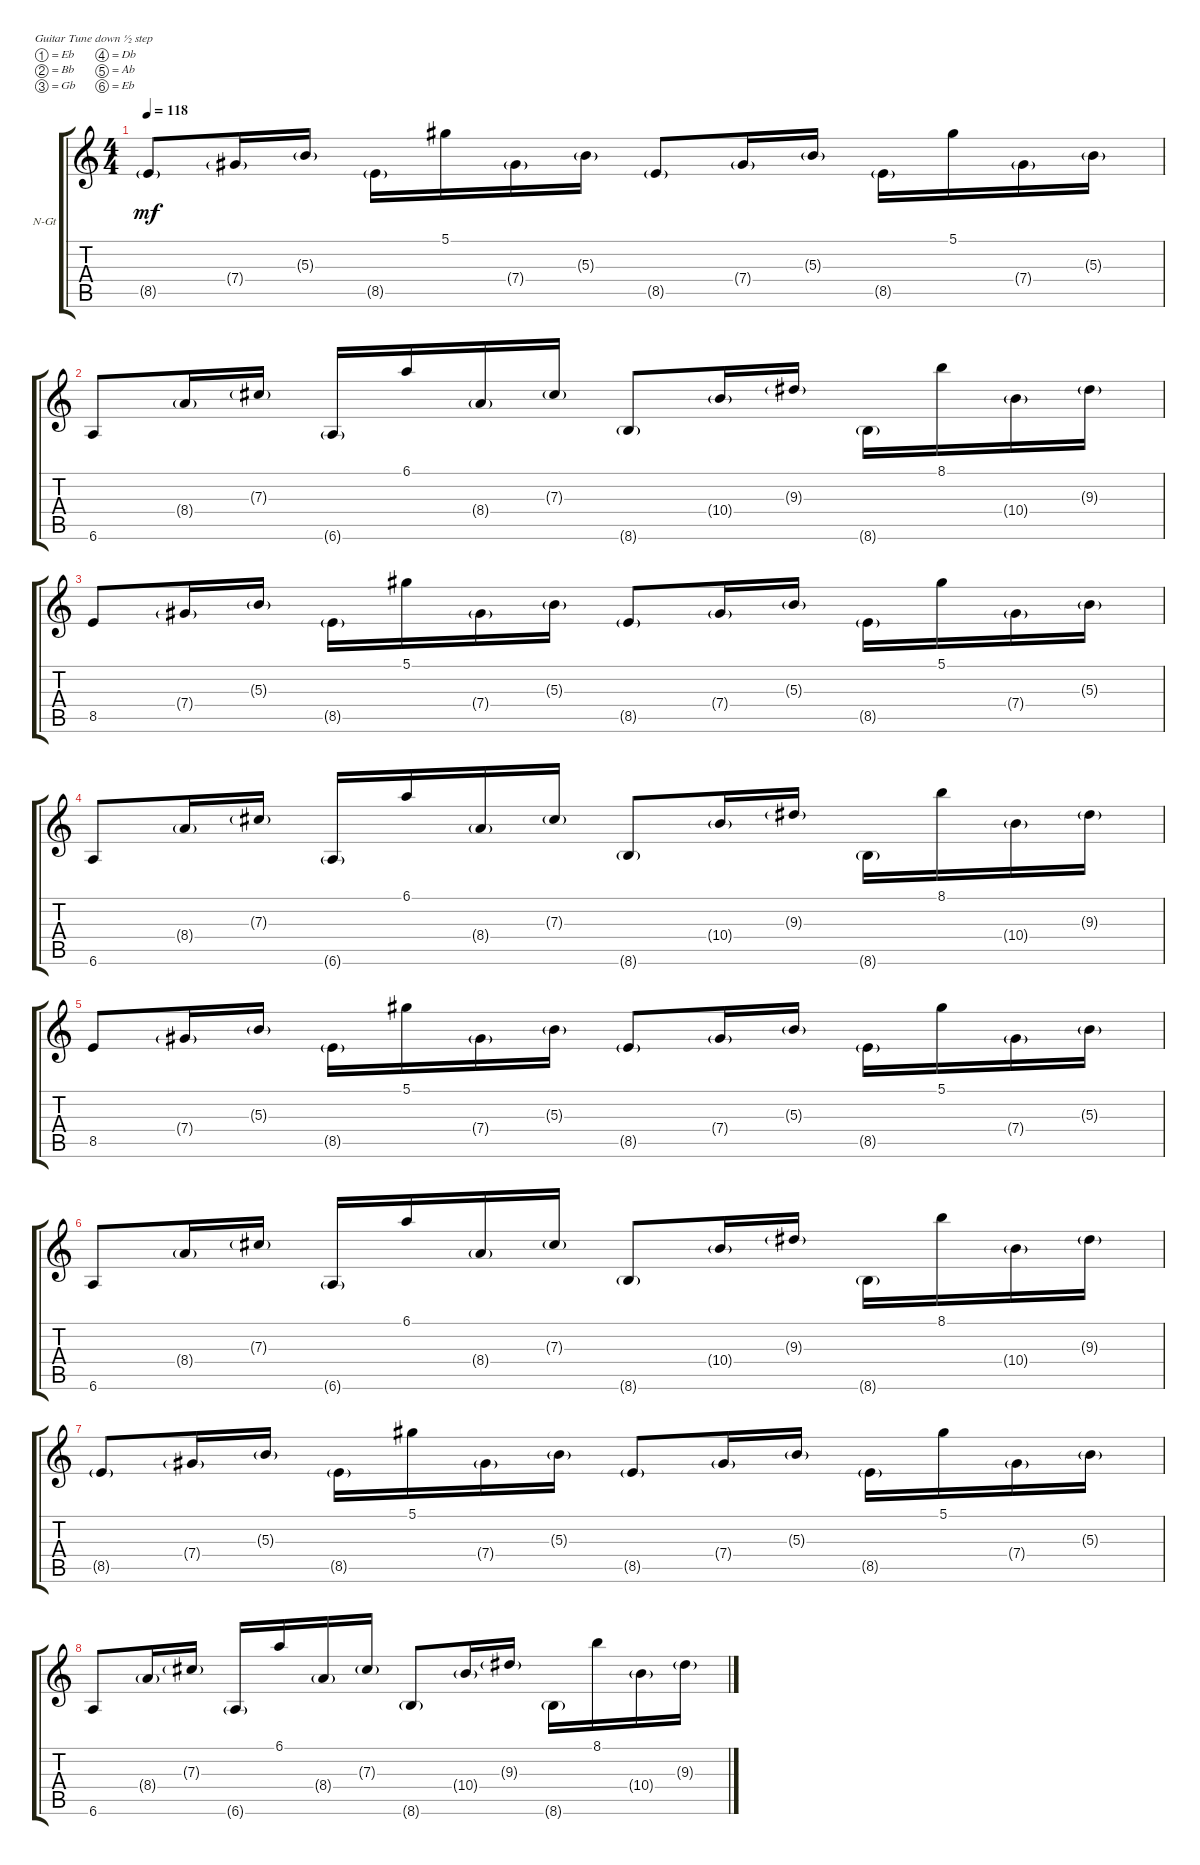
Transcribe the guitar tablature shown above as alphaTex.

\defaultSystemsLayout 4
\bracketExtendMode groupsimilarinstruments
\firstSystemTrackNameOrientation horizontal
\otherSystemsTrackNameOrientation horizontal
\track ("Nylon Guitar" "N-Gt") {instrument acousticguitarnylon}
\staff {score tabs}
\tuning (Eb4 Bb3 Gb3 Db3 Ab2 Eb2)
\ts (4 4)
\tempo 118
\clef g2
\ks c
8.5{g}.8{dy mf} 7.4{g}.16 5.3{g}.16 8.5{g}.16 5.1.16 7.4{g}.16 5.3{g}.16 8.5{g}.8 7.4{g}.16 5.3{g}.16 8.5{g}.16 5.1.16 7.4{g}.16 5.3{g}.16 |
6.6.8 8.4{g}.16 7.3{g}.16 6.6{g}.16 6.1.16 8.4{g}.16 7.3{g}.16 8.6{g}.8 10.4{g}.16 9.3{g}.16 8.6{g}.16 8.1.16 10.4{g}.16 9.3{g}.16 |
8.5.8 7.4{g}.16 5.3{g}.16 8.5{g}.16 5.1.16 7.4{g}.16 5.3{g}.16 8.5{g}.8 7.4{g}.16 5.3{g}.16 8.5{g}.16 5.1.16 7.4{g}.16 5.3{g}.16 |
6.6.8 8.4{g}.16 7.3{g}.16 6.6{g}.16 6.1.16 8.4{g}.16 7.3{g}.16 8.6{g}.8 10.4{g}.16 9.3{g}.16 8.6{g}.16 8.1.16 10.4{g}.16 9.3{g}.16 |
8.5.8 7.4{g}.16 5.3{g}.16 8.5{g}.16 5.1.16 7.4{g}.16 5.3{g}.16 8.5{g}.8 7.4{g}.16 5.3{g}.16 8.5{g}.16 5.1.16 7.4{g}.16 5.3{g}.16 |
6.6.8 8.4{g}.16 7.3{g}.16 6.6{g}.16 6.1.16 8.4{g}.16 7.3{g}.16 8.6{g}.8 10.4{g}.16 9.3{g}.16 8.6{g}.16 8.1.16 10.4{g}.16 9.3{g}.16 |
8.5{g}.8 7.4{g}.16 5.3{g}.16 8.5{g}.16 5.1.16 7.4{g}.16 5.3{g}.16 8.5{g}.8 7.4{g}.16 5.3{g}.16 8.5{g}.16 5.1.16 7.4{g}.16 5.3{g}.16 |
6.6.8 8.4{g}.16 7.3{g}.16 6.6{g}.16 6.1.16 8.4{g}.16 7.3{g}.16 8.6{g}.8 10.4{g}.16 9.3{g}.16 8.6{g}.16 8.1.16 10.4{g}.16 9.3{g}.16
